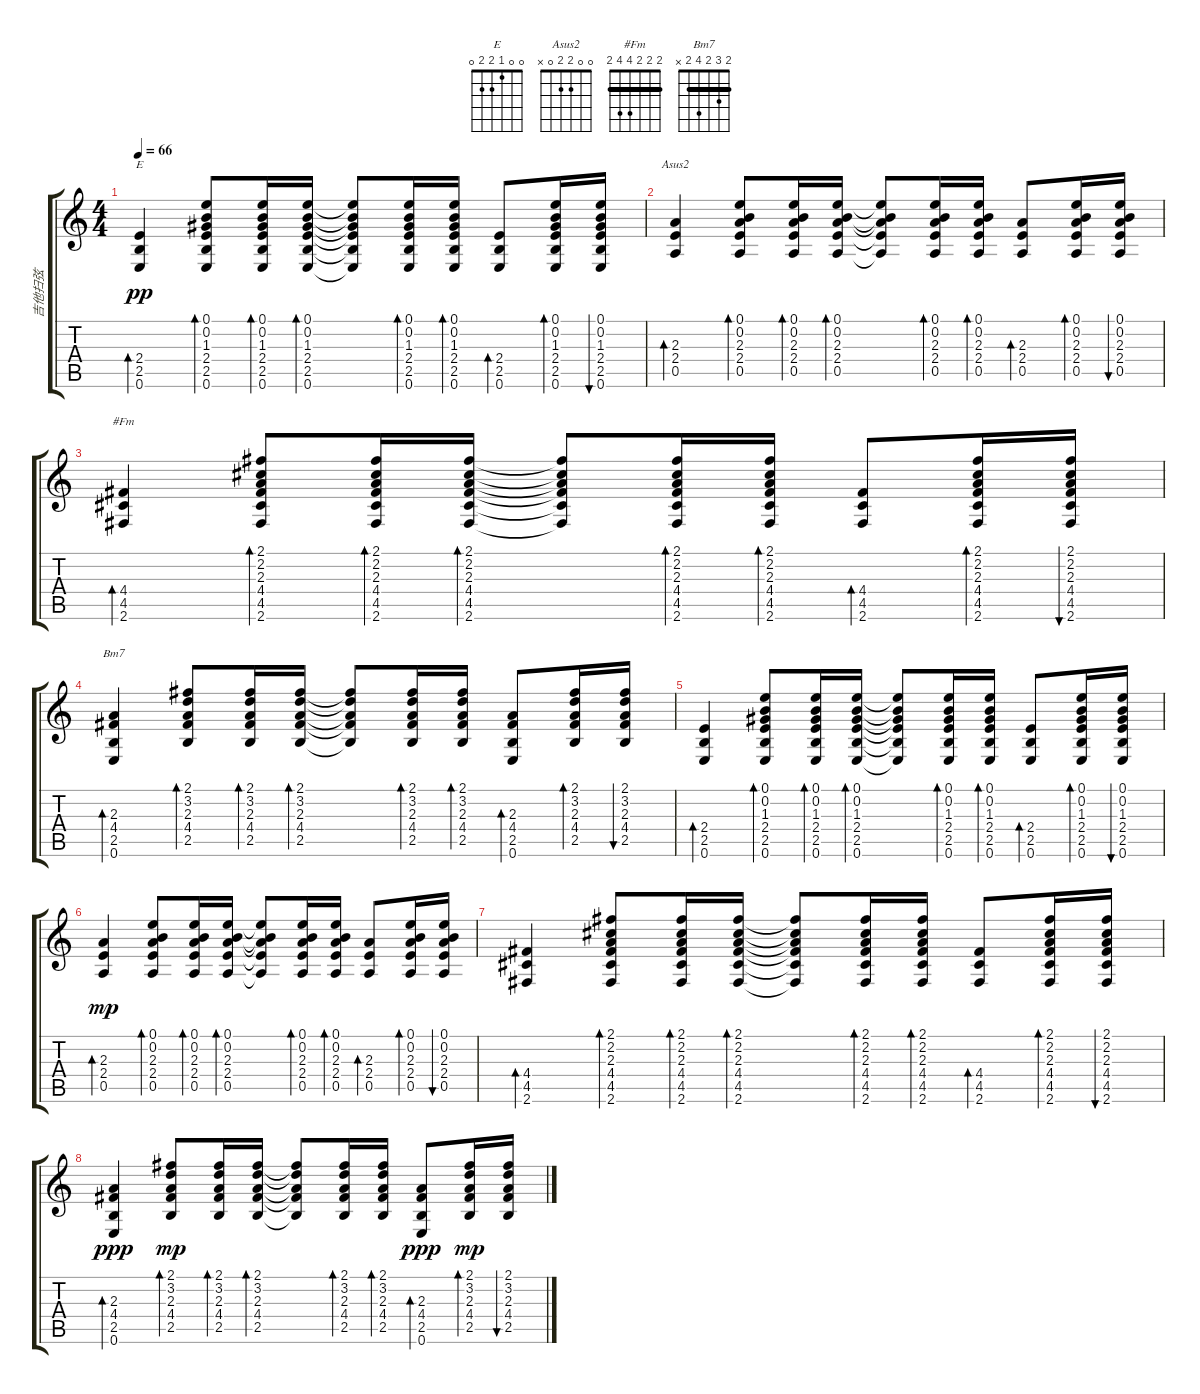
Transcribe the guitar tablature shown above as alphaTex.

\track ("吉他扫弦" "吉他扫弦") {instrument acousticguitarsteel}
\staff {score tabs}
\tuning (E4 B3 G3 D3 A2 E2) {hide}
\chord ("E" 0 0 1 2 2 0)
\chord ("Asus2" 0 0 2 2 0 x)
\chord ("#Fm" 2 2 2 4 4 2) {barre 2}
\chord ("Bm7" 2 3 2 4 2 x) {barre 2}
\ts (4 4)
\tempo 66
\clef g2
\ks c
(2.4 2.5 0.6).4{bd 60 ch "E" dy pp} (0.1 0.2 1.3 2.4 2.5 0.6).8{bd 30} (0.1 0.2 1.3 2.4 2.5 0.6).16{bd 30} (0.1 0.2 1.3 2.4 2.5 0.6).16{bd 30} (0.1{t} 0.2{t} 1.3{t} 2.4{t} 2.5{t} 0.6{t}).8 (0.1 0.2 1.3 2.4 2.5 0.6).16{bd 30} (0.1 0.2 1.3 2.4 2.5 0.6).16{bd 30} (2.4 2.5 0.6).8{bd 30} (0.1 0.2 1.3 2.4 2.5 0.6).16{bd 30} (0.1 0.2 1.3 2.4 2.5 0.6).16{bu 30} |
(2.3 2.4 0.5).4{bd 60 ch "Asus2"} (0.1 0.2 2.3 2.4 0.5).8{bd 30} (0.1 0.2 2.3 2.4 0.5).16{bd 30} (0.1 0.2 2.3 2.4 0.5).16{bd 30} (0.1{t} 0.2{t} 2.3{t} 2.4{t} 0.5{t}).8 (0.1 0.2 2.3 2.4 0.5).16{bd 30} (0.1 0.2 2.3 2.4 0.5).16{bd 30} (2.3 2.4 0.5).8{bd 30} (0.1 0.2 2.3 2.4 0.5).16{bd 30} (0.1 0.2 2.3 2.4 0.5).16{bu 30} |
(4.4 4.5 2.6).4{bd 60 ch "#Fm"} (2.1 2.2 2.3 4.4 4.5 2.6).8{bd 30} (2.1 2.2 2.3 4.4 4.5 2.6).16{bd 30} (2.1 2.2 2.3 4.4 4.5 2.6).16{bd 30} (2.1{t} 2.2{t} 2.3{t} 4.4{t} 4.5{t} 2.6{t}).8 (2.1 2.2 2.3 4.4 4.5 2.6).16{bd 30} (2.1 2.2 2.3 4.4 4.5 2.6).16{bd 30} (4.4 4.5 2.6).8{bd 30} (2.1 2.2 2.3 4.4 4.5 2.6).16{bd 30} (2.1 2.2 2.3 4.4 4.5 2.6).16{bu 30} |
(2.3 4.4 2.5 0.6).4{bd 30 ch "Bm7"} (2.1 3.2 2.3 4.4 2.5).8{bd 30} (2.1 3.2 2.3 4.4 2.5).16{bd 30} (2.1 3.2 2.3 4.4 2.5).16{bd 30} (2.1{t} 3.2{t} 2.3{t} 4.4{t} 2.5{t}).8 (2.1 3.2 2.3 4.4 2.5).16{bd 30} (2.1 3.2 2.3 4.4 2.5).16{bd 30} (2.3 4.4 2.5 0.6).8{bd 30} (2.1 3.2 2.3 4.4 2.5).16{bd 30} (2.1 3.2 2.3 4.4 2.5).16{bu 30} |
(2.4 2.5 0.6).4{bd 60} (0.1 0.2 1.3 2.4 2.5 0.6).8{bd 30} (0.1 0.2 1.3 2.4 2.5 0.6).16{bd 30} (0.1 0.2 1.3 2.4 2.5 0.6).16{bd 30} (0.1{t} 0.2{t} 1.3{t} 2.4{t} 2.5{t} 0.6{t}).8 (0.1 0.2 1.3 2.4 2.5 0.6).16{bd 30} (0.1 0.2 1.3 2.4 2.5 0.6).16{bd 30} (2.4 2.5 0.6).8{bd 30} (0.1 0.2 1.3 2.4 2.5 0.6).16{bd 30} (0.1 0.2 1.3 2.4 2.5 0.6).16{bu 30} |
(2.3 2.4 0.5).4{bd 60 dy mp} (0.1 0.2 2.3 2.4 0.5).8{bd 30} (0.1 0.2 2.3 2.4 0.5).16{bd 30} (0.1 0.2 2.3 2.4 0.5).16{bd 30} (0.1{t} 0.2{t} 2.3{t} 2.4{t} 0.5{t}).8 (0.1 0.2 2.3 2.4 0.5).16{bd 30} (0.1 0.2 2.3 2.4 0.5).16{bd 30} (2.3 2.4 0.5).8{bd 30} (0.1 0.2 2.3 2.4 0.5).16{bd 30} (0.1 0.2 2.3 2.4 0.5).16{bu 30} |
(4.4 4.5 2.6).4{bd 60} (2.1 2.2 2.3 4.4 4.5 2.6).8{bd 30} (2.1 2.2 2.3 4.4 4.5 2.6).16{bd 30} (2.1 2.2 2.3 4.4 4.5 2.6).16{bd 30} (2.1{t} 2.2{t} 2.3{t} 4.4{t} 4.5{t} 2.6{t}).8 (2.1 2.2 2.3 4.4 4.5 2.6).16{bd 30} (2.1 2.2 2.3 4.4 4.5 2.6).16{bd 30} (4.4 4.5 2.6).8{bd 30} (2.1 2.2 2.3 4.4 4.5 2.6).16{bd 30} (2.1 2.2 2.3 4.4 4.5 2.6).16{bu 30} |
(2.3 4.4 2.5 0.6).4{bd 30 dy ppp} (2.1 3.2 2.3 4.4 2.5).8{bd 30 dy mp} (2.1 3.2 2.3 4.4 2.5).16{bd 30} (2.1 3.2 2.3 4.4 2.5).16{bd 30} (2.1{t} 3.2{t} 2.3{t} 4.4{t} 2.5{t}).8 (2.1 3.2 2.3 4.4 2.5).16{bd 30} (2.1 3.2 2.3 4.4 2.5).16{bd 30} (2.3 4.4 2.5 0.6).8{bd 30 dy ppp} (2.1 3.2 2.3 4.4 2.5).16{bd 30 dy mp} (2.1 3.2 2.3 4.4 2.5).16{bu 30}
